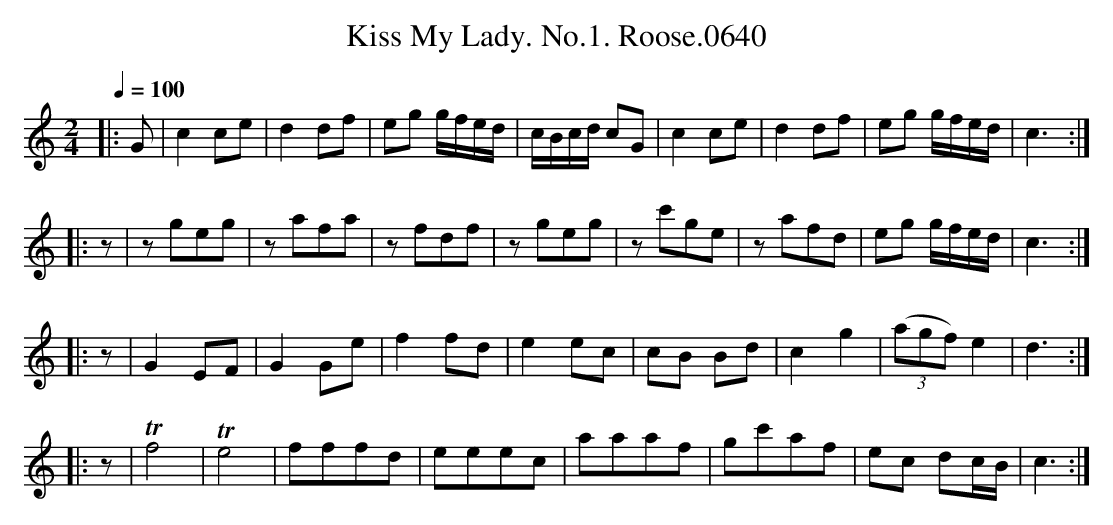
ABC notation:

X:1
T:Kiss My Lady. No.1. Roose.0640
M:2/4
L:1/8
Q:1/4=100
K:C
|:G|c2ce|d2df|eg g/f/e/d/|c/B/c/d/ cG|c2ce|d2df|eg g/f/e/d/|c3:|
|:z|zgeg|zafa|zfdf|zgeg|zc'ge|zafd|eg g/f/e/d/|c3:|
|:z|G2EF| G2Ge|f2fd|e2ec|cB Bd|c2g2|((3agf) e2|d3:|
|:z|Tf4|Te4|fffd|eeec|aaaf|gc'af|ec dc/B/|c3:|
